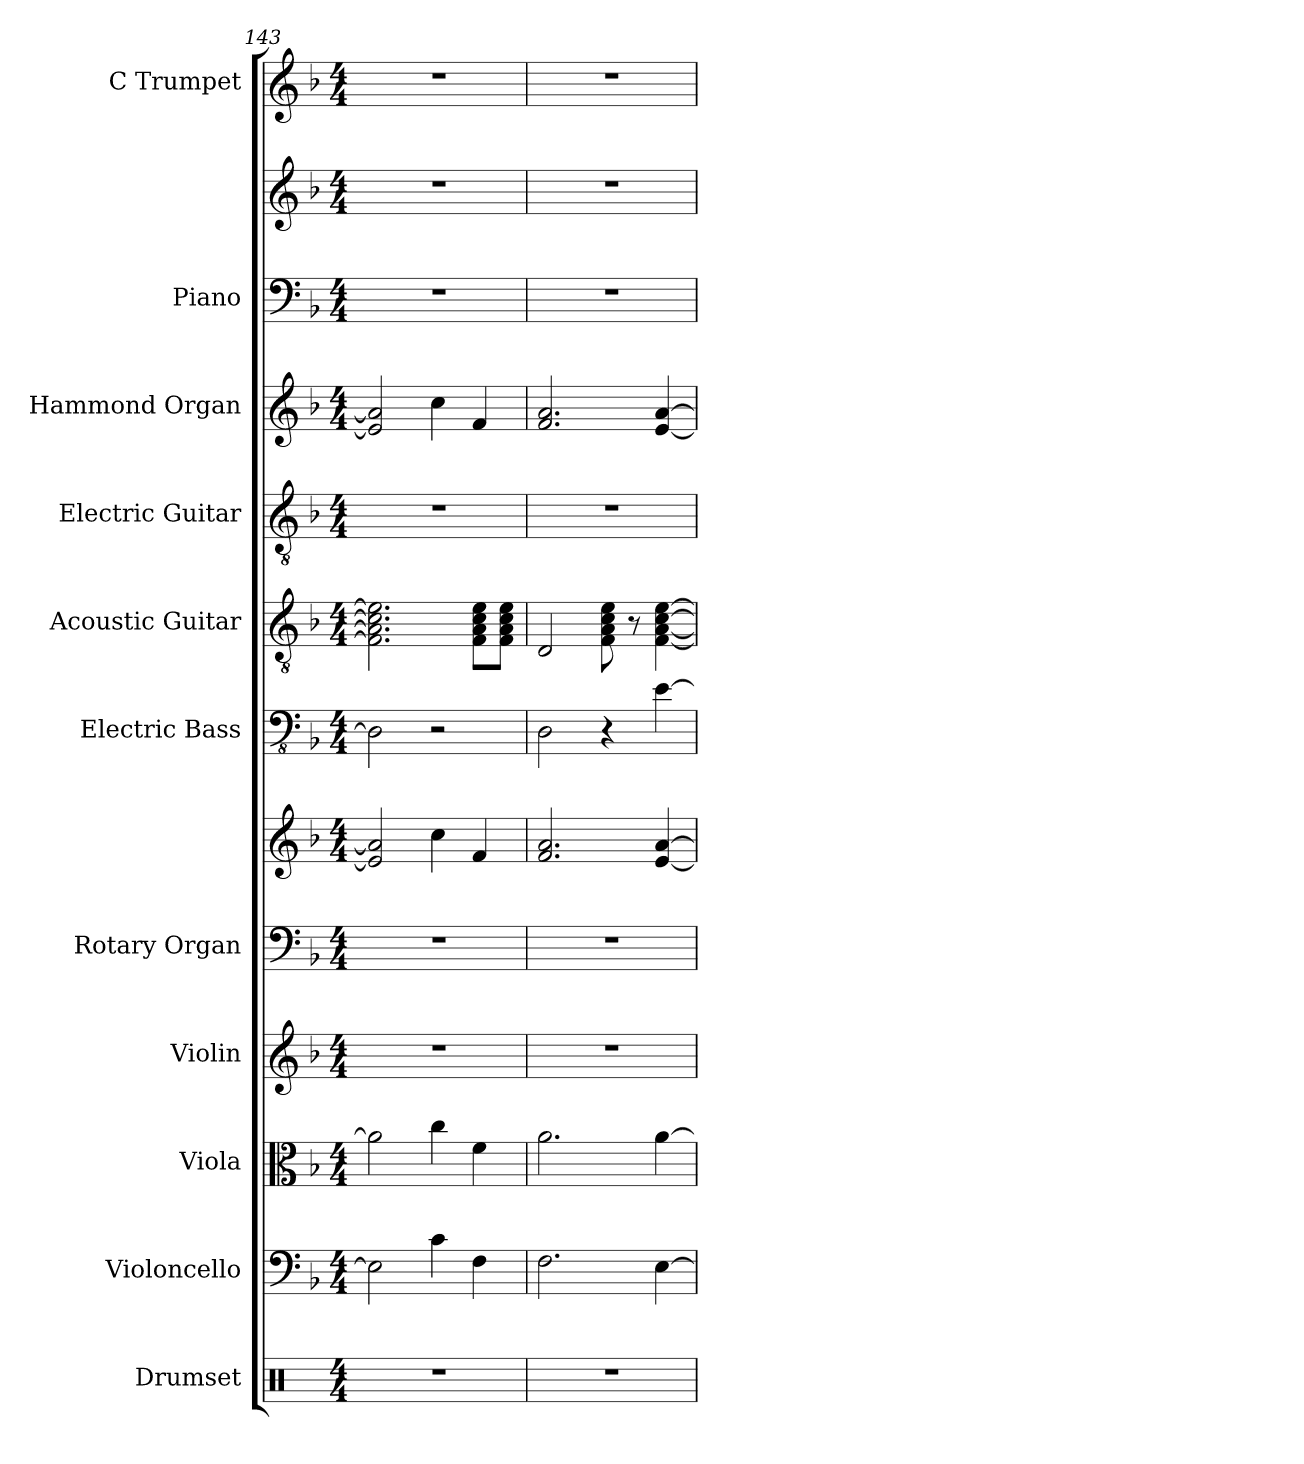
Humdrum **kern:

**kern	**kern	**kern	**kern	**kern	**kern	**kern	**kern	**kern	**kern	**kern	**kern	**kern
*part11	*part10	*part9	*part8	*part7	*part7	*part6	*part5	*part4	*part3	*part2	*part2	*part1
*staff13	*staff12	*staff11	*staff10	*staff9	*staff8	*staff7	*staff6	*staff5	*staff4	*staff3	*staff2	*staff1
*I"Drumset	*I"Violoncello	*I"Viola	*I"Violin	*I"Rotary Organ	*	*I"Electric Bass	*I"Acoustic Guitar	*I"Electric Guitar	*I"Hammond Organ	*I"Piano	*	*I"C Trumpet
*I'Drs.	*I'Vc.	*I'Vla.	*I'Vln.	*I'Rot. Org.	*	*I'El. B.	*I'Guit.	*I'El. Guit.	*I'Hm. Org.	*I'Pno.	*	*I'C Tpt.
*clefX	*clefF4	*clefC3	*clefG2	*clefF4	*clefG2	*clefFv4	*clefGv2	*clefGv2	*clefG2	*clefF4	*clefG2	*clefG2
*k[]	*k[b-]	*k[b-]	*k[b-]	*k[b-]	*k[b-]	*k[b-]	*k[b-]	*k[b-]	*k[b-]	*k[b-]	*k[b-]	*k[b-]
*M4/4	*M4/4	*M4/4	*M4/4	*M4/4	*M4/4	*M4/4	*M4/4	*M4/4	*M4/4	*M4/4	*M4/4	*M4/4
=143	=143	=143	=143	=143	=143	=143	=143	=143	=143	=143	=143	=143
1r	2E\]	2a\]	1r	1r	2e/] 2a/]	2DD\]	2.F\] 2.A\] 2.c\] 2.e\]	1r	2e/] 2a/]	1r	1r	1r
.	4c\	4cc\	.	.	4cc\	2r	.	.	4cc\	.	.	.
.	4F\	4f\	.	.	4f/	.	8F\ 8A\ 8c\ 8e\L	.	4f/	.	.	.
.	.	.	.	.	.	.	8F\ 8A\ 8c\ 8e\J	.	.	.	.	.
=144	=144	=144	=144	=144	=144	=144	=144	=144	=144	=144	=144	=144
1r	2.F\	2.a\	1r	1r	2.f/ 2.a/	2DD\	2D/	1r	2.f/ 2.a/	1r	1r	1r
.	.	.	.	.	.	4r	8F\ 8A\ 8c\ 8e\	.	.	.	.	.
.	.	.	.	.	.	.	8r	.	.	.	.	.
.	[4E\	[4a\	.	.	[4e/ [4a/	[4E\	[4F\ [4A\ [4c\ [4e\	.	[4e/ [4a/	.	.	.
=	=	=	=	=	=	=	=	=	=	=	=	=
*-	*-	*-	*-	*-	*-	*-	*-	*-	*-	*-	*-	*-
